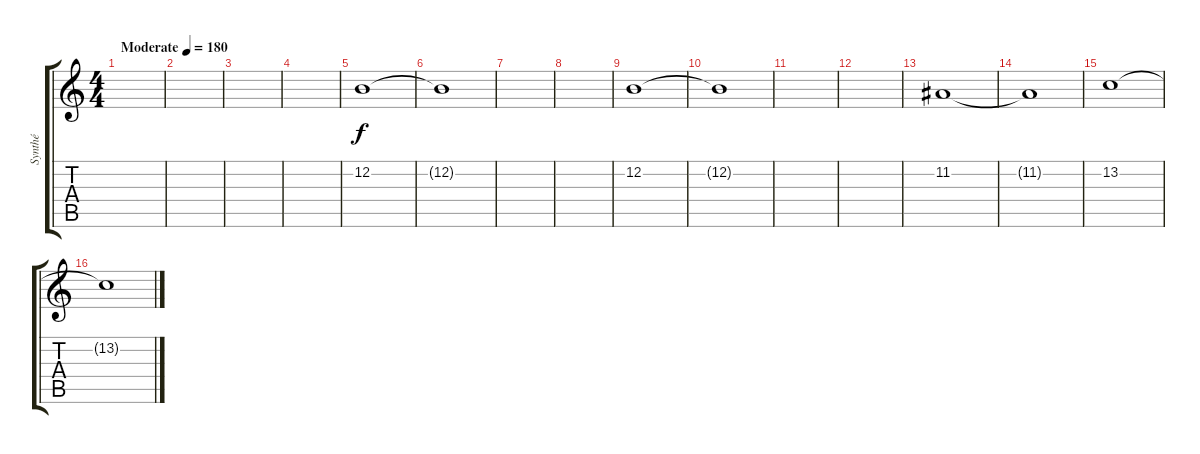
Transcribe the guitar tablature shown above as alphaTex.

\track ("Synthé" "Synthé") {instrument synthstrings1}
\staff {score tabs}
\tuning (E4 B3 G3 D3 A2 E2) {hide}
\ts (4 4)
\tempo (180 "Moderate")
\clef g2
\ks c
|
|
|
|
12.2.1 |
12.2{t}.1 |
|
|
12.2.1 |
12.2{t}.1 |
|
|
11.2.1 |
11.2{t}.1 |
13.2.1 |
13.2{t}.1
